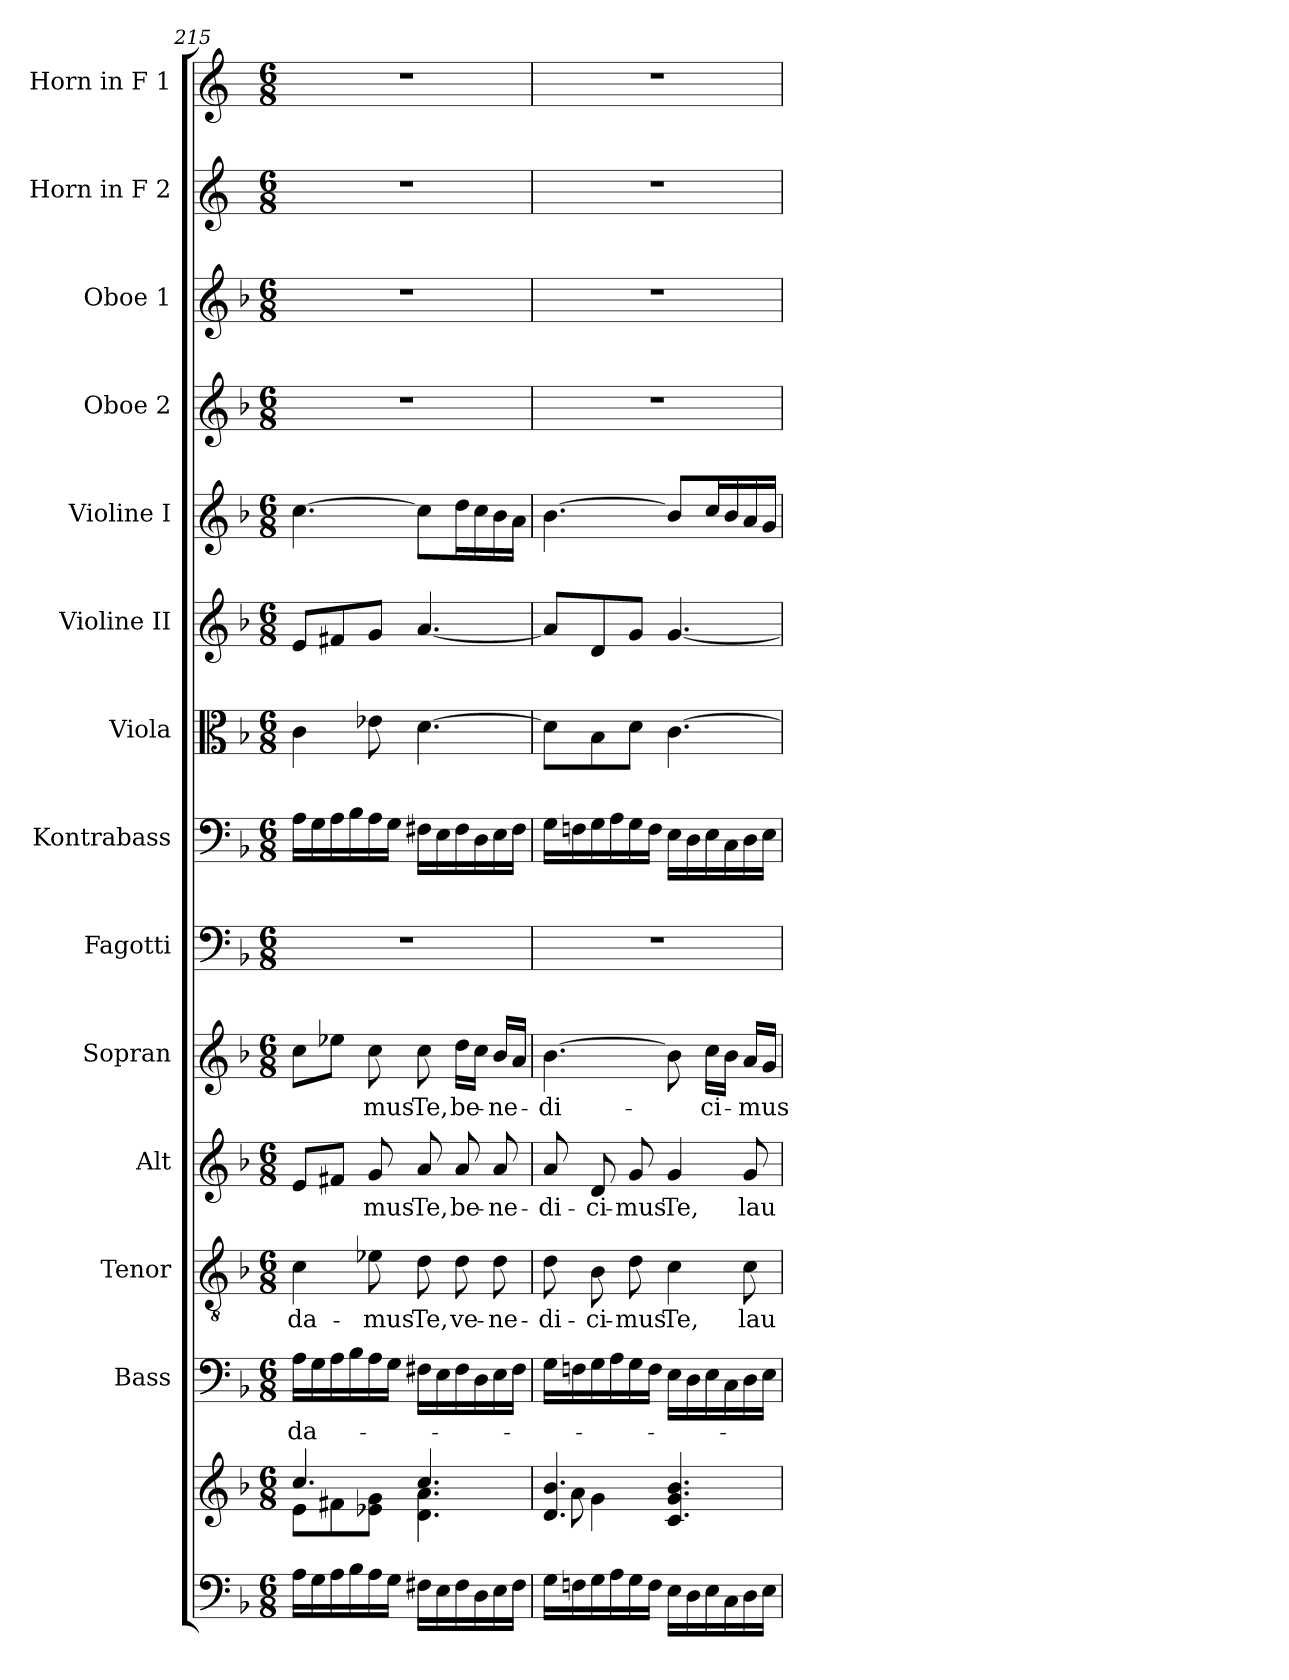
**kern	**kern	**kern	**text	**kern	**text	**kern	**text	**kern	**text	**kern	**kern	**kern	**kern	**kern	**kern	**kern	**kern	**kern
*part14	*part14	*part13	*part13	*part12	*part12	*part11	*part11	*part10	*part10	*part9	*part8	*part7	*part6	*part5	*part4	*part3	*part2	*part1
*staff15	*staff14	*staff13	*staff13	*staff12	*staff12	*staff11	*staff11	*staff10	*staff10	*staff9	*staff8	*staff7	*staff6	*staff5	*staff4	*staff3	*staff2	*staff1
*	*	*I"Bass	*	*I"Tenor	*	*I"Alt	*	*I"Sopran	*	*I"Fagotti	*I"Kontrabass	*I"Viola	*I"Violine II	*I"Violine I	*I"Oboe 2	*I"Oboe 1	*I"Horn in F 2	*I"Horn in F 1
*	*	*I'B.	*	*I'T.	*	*I'A.	*	*I'S.	*	*I'Fg.	*I'Kb.	*I'Vla.	*I'Vl. II	*I'Vl. I	*I'Ob. 2	*I'Ob. 1	*	*
*clefF4	*clefG2	*clefF4	*	*clefGv2	*	*clefG2	*	*clefG2	*	*clefF4	*clefF4	*clefC3	*clefG2	*clefG2	*clefG2	*clefG2	*clefG2	*clefG2
*	*	*	*	*	*	*	*	*	*	*	*ITrd7c12	*	*	*	*	*	*ITrd4c7	*ITrd4c7
*k[b-]	*k[b-]	*k[b-]	*	*k[b-]	*	*k[b-]	*	*k[b-]	*	*k[b-]	*k[b-]	*k[b-]	*k[b-]	*k[b-]	*k[b-]	*k[b-]	*k[b-]	*k[b-]
*F:	*F:	*F:	*	*F:	*	*F:	*	*F:	*	*F:	*F:	*F:	*F:	*F:	*F:	*F:	*F:	*F:
*M6/8	*M6/8	*M6/8	*	*M6/8	*	*M6/8	*	*M6/8	*	*M6/8	*M6/8	*M6/8	*M6/8	*M6/8	*M6/8	*M6/8	*M6/8	*M6/8
=215	=215	=215	=215	=215	=215	=215	=215	=215	=215	=215	=215	=215	=215	=215	=215	=215	=215	=215
*	*^	*	*	*	*	*	*	*	*	*	*	*	*	*	*	*	*	*
!	!	!	!	!LO:LY:b	!	!LO:LY:b	!	!	!	!	!	!	!	!	!	!	!	!	!
16A\LL	4.cc/	8e\L	16A\LL	-da-	4c\	-da-	8e/L	.	8cc\L	.	2.r	16AA\LL	4c\	8e/L	[4.cc\	2.r	2.r	2.r	2.r
16G\	.	.	16G\	.	.	.	.	.	.	.	.	16GG\	.	.	.	.	.	.	.
16A\	.	8f#X\	16A\	.	.	.	8f#X/J	.	8ee-X\J	.	.	16AA\	.	8f#X/	.	.	.	.	.
16B-\	.	.	16B-\	.	.	.	.	.	.	.	.	16BB-\	.	.	.	.	.	.	.
!	!	!	!	!	!	!LO:LY:b	!	!LO:LY:b	!	!LO:LY:b	!	!	!	!	!	!	!	!	!
16A\	.	8e-X\ 8g\J	16A\	.	8e-X\	-mus	8g/	-mus	8cc\	-mus	.	16AA\	8e-X\	8g/J	.	.	.	.	.
16G\JJ	.	.	16G\JJ	.	.	.	.	.	.	.	.	16GG\JJ	.	.	.	.	.	.	.
!	!	!	!	!	!	!LO:LY:b	!	!LO:LY:b	!	!LO:LY:b	!	!	!	!	!	!	!	!	!
16F#X\LL	4.cc/	4.d\ 4.a\	16F#X\LL	.	8d\	Te,	8a/	Te,	8cc\	Te,	.	16FF#X\LL	[4.d\	[4.a/	8cc\L]	.	.	.	.
16E\	.	.	16E\	.	.	.	.	.	.	.	.	16EE\	.	.	.	.	.	.	.
!	!	!	!	!	!	!LO:LY:b	!	!LO:LY:b	!	!LO:LY:b	!	!	!	!	!	!	!	!	!
16F#\	.	.	16F#\	.	8d\	ve-	8a/	be-	16dd\LL	be-	.	16FF#\	.	.	16dd\L	.	.	.	.
16D\	.	.	16D\	.	.	.	.	.	16cc\JJ	.	.	16DD\	.	.	16cc\	.	.	.	.
!	!	!	!	!	!	!LO:LY:b	!	!LO:LY:b	!	!LO:LY:b	!	!	!	!	!	!	!	!	!
16E\	.	.	16E\	.	8d\	-ne-	8a/	-ne-	16b-/LL	-ne-	.	16EE\	.	.	16b-\	.	.	.	.
16F#\JJ	.	.	16F#\JJ	.	.	.	.	.	16a/JJ	.	.	16FF#\JJ	.	.	16a\JJ	.	.	.	.
!!LO:PB:g=z
=216	=216	=216	=216	=216	=216	=216	=216	=216	=216	=216	=216	=216	=216	=216	=216	=216	=216	=216	=216
!	!	!	!	!	!	!LO:LY:b	!	!LO:LY:b	!	!LO:LY:b	!	!	!	!	!	!	!	!	!
16G\LL	4.d/ 4.b-/	8a\	16G\LL	.	8d\	-di-	8a/	-di-	[4.b-\	-di-	2.r	16GG\LL	8d\L]	8a/L]	[4.b-\	2.r	2.r	2.r	2.r
16Fn\	.	.	16Fn\	.	.	.	.	.	.	.	.	16FFn\	.	.	.	.	.	.	.
!	!	!	!	!	!	!LO:LY:b	!	!LO:LY:b	!	!	!	!	!	!	!	!	!	!	!
16G\	.	4g\	16G\	.	8B-\	-ci-	8d/	-ci-	.	.	.	16GG\	8B-\	8d/	.	.	.	.	.
16A\	.	.	16A\	.	.	.	.	.	.	.	.	16AA\	.	.	.	.	.	.	.
!	!	!	!	!	!	!LO:LY:b	!	!LO:LY:b	!	!	!	!	!	!	!	!	!	!	!
16G\	.	.	16G\	.	8d\	-mus	8g/	-mus	.	.	.	16GG\	8d\J	8g/J	.	.	.	.	.
16F\JJ	.	.	16F\JJ	.	.	.	.	.	.	.	.	16FF\JJ	.	.	.	.	.	.	.
!	!	!	!	!	!	!LO:LY:b	!	!LO:LY:b	!	!	!	!	!	!	!	!	!	!	!
16E\LL	4.c/ 4.g/ 4.b-/	4.ryy	16E\LL	.	4c\	Te,	4g/	Te,	8b-\]	.	.	16EE\LL	[4.c\	[4.g/	8b-/L]	.	.	.	.
16D\	.	.	16D\	.	.	.	.	.	.	.	.	16DD\	.	.	.	.	.	.	.
!	!	!	!	!	!	!	!	!	!	!LO:LY:b	!	!	!	!	!	!	!	!	!
16E\	.	.	16E\	.	.	.	.	.	16cc\LL	-ci-	.	16EE\	.	.	16cc/L	.	.	.	.
16C\	.	.	16C\	.	.	.	.	.	16b-\JJ	.	.	16CC\	.	.	16b-/	.	.	.	.
!	!	!	!	!	!	!LO:LY:b	!	!LO:LY:b	!	!LO:LY:b	!	!	!	!	!	!	!	!	!
16D\	.	.	16D\	.	8c\	lau-	8g/	lau-	16a/LL	-mus	.	16DD\	.	.	16a/	.	.	.	.
16E\JJ	.	.	16E\JJ	.	.	.	.	.	16g/JJ	.	.	16EE\JJ	.	.	16g/JJ	.	.	.	.
*	*v	*v	*	*	*	*	*	*	*	*	*	*	*	*	*	*	*	*	*
=	=	=	=	=	=	=	=	=	=	=	=	=	=	=	=	=	=	=
*-	*-	*-	*-	*-	*-	*-	*-	*-	*-	*-	*-	*-	*-	*-	*-	*-	*-	*-
